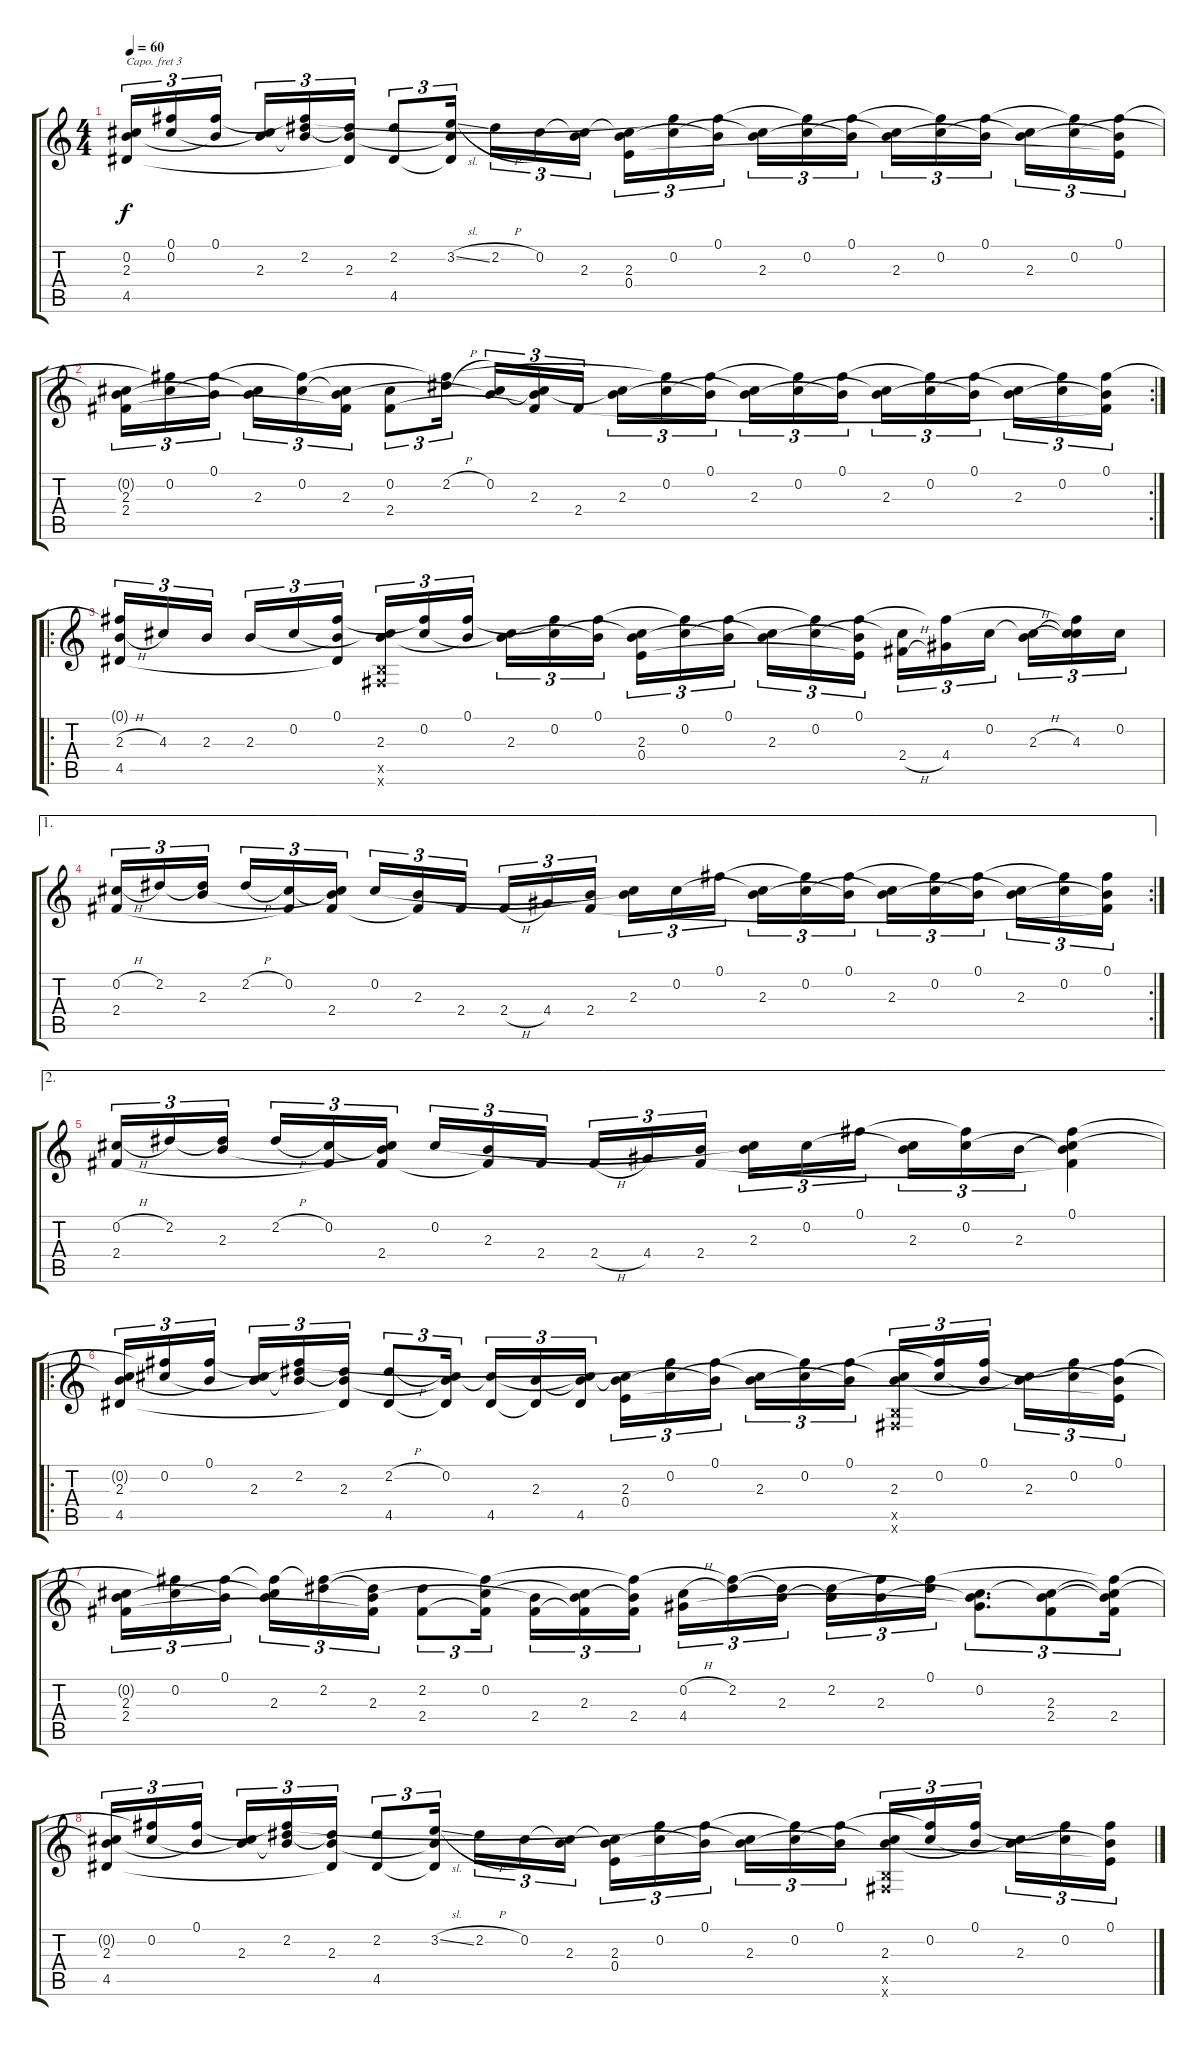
\track "" {instrument acousticguitarsteel}
\staff {score tabs}
\capo 3
\tuning (Eb4 Bb3 Gb3 Db3 Ab2 Eb2) {hide}
\ts (4 4)
\tempo 60
\clef g2
\ks c
(0.2{t} 2.3 4.5).16{tu (3 2) dy f} (0.1{t} 0.2).16{tu (3 2)} (0.1 2.3{t}).16{tu (3 2) beam splitsecondary} (0.2{t} 2.3).16{tu (3 2)} (0.1{t} 2.2 2.3{t}).16{tu (3 2)} (2.2{t} 2.3 4.5{t}).16{tu (3 2)} (2.2 4.5).8{tu (3 2)} (3.2{sl} 2.3{t} 4.5{t}).16{tu (3 2) beam splitsecondary} 2.2{h}.16{tu (3 2)} 0.2.16{tu (3 2)} (0.2{t} 2.3).16{tu (3 2)} (0.2{t} 2.3 0.4).16{tu (3 2)} (0.1{t} 0.2).16{tu (3 2)} (0.1 2.3{t}).16{tu (3 2) beam splitsecondary} (0.2{t} 2.3).16{tu (3 2)} (0.1{t} 0.2).16{tu (3 2)} (0.1 2.3{t}).16{tu (3 2)} (0.2{t} 2.3).16{tu (3 2)} (0.1{t} 0.2).16{tu (3 2)} (0.1 2.3{t}).16{tu (3 2) beam splitsecondary} (0.2{t} 2.3).16{tu (3 2)} (0.1{t} 0.2).16{tu (3 2)} (0.1 2.3{t} 0.4{t}).16{tu (3 2)} |
\rc 2
(0.2{t} 2.3 2.4).16{tu (3 2)} (0.1{t} 0.2).16{tu (3 2)} (0.1 2.3{t}).16{tu (3 2) beam splitsecondary} (0.2{t} 2.3).16{tu (3 2)} (0.1{t} 0.2).16{tu (3 2)} (0.2{t} 2.3 2.4{t}).16{tu (3 2)} (0.2 2.4).8{tu (3 2)} (0.1{t} 2.2{h}).16{tu (3 2) beam splitsecondary} (0.2 2.3{t}).16{tu (3 2)} (0.2{t} 2.3 2.4{t}).16{tu (3 2)} 2.4.16{tu (3 2)} (0.2{t} 2.3).16{tu (3 2)} (0.1{t} 0.2).16{tu (3 2)} (0.1 2.3{t}).16{tu (3 2) beam splitsecondary} (0.2{t} 2.3).16{tu (3 2)} (0.1{t} 0.2).16{tu (3 2)} (0.1 2.3{t}).16{tu (3 2)} (0.2{t} 2.3).16{tu (3 2)} (0.1{t} 0.2).16{tu (3 2)} (0.1 2.3{t}).16{tu (3 2) beam splitsecondary} (0.2{t} 2.3).16{tu (3 2)} (0.1{t} 0.2).16{tu (3 2)} (0.1 2.3{t} 2.4{t}).16{tu (3 2)} |
\ro
(0.1{t} 2.3{h} 4.5).16{tu (3 2)} 4.3.16{tu (3 2)} 2.3.16{tu (3 2) beam splitsecondary} 2.3.16{tu (3 2)} 0.2.16{tu (3 2)} (0.1 2.3{t} 4.5{t}).16{tu (3 2)} (0.2{t} 2.3 0.5{x} 0.6{x}).16{tu (3 2)} (0.1{t} 0.2).16{tu (3 2)} (0.1 2.3{t}).16{tu (3 2) beam splitsecondary} (0.2{t} 2.3).16{tu (3 2)} (0.1{t} 0.2).16{tu (3 2)} (0.1 2.3{t}).16{tu (3 2)} (0.2{t} 2.3 0.4).16{tu (3 2)} (0.1{t} 0.2).16{tu (3 2)} (0.1 2.3{t}).16{tu (3 2) beam splitsecondary} (0.2{t} 2.3).16{tu (3 2)} (0.1{t} 0.2).16{tu (3 2)} (0.1 2.3{t} 0.4{t}).16{tu (3 2)} (0.2{t} 2.4{h}).16{tu (3 2)} (0.1{t} 4.4).16{tu (3 2)} 0.2.16{tu (3 2) beam splitsecondary} (0.2{t} 2.3{h}).16{tu (3 2)} (0.1{t} 0.2{t} 4.3).16{tu (3 2)} 0.2.16{tu (3 2)} |
\ae 1
\rc 2
(0.2{h} 2.4).16{tu (3 2)} 2.2.16{tu (3 2)} (2.2{t} 2.3).16{tu (3 2) beam splitsecondary} 2.2{h}.16{tu (3 2)} (0.2 2.4{t}).16{tu (3 2)} (0.2{t} 2.3{t} 2.4).16{tu (3 2)} 0.2.16{tu (3 2)} (2.3 2.4{t}).16{tu (3 2)} 2.4.16{tu (3 2) beam splitsecondary} 2.4{h}.16{tu (3 2)} 4.4.16{tu (3 2)} (2.3{t} 2.4).16{tu (3 2)} (0.2{t} 2.3).16{tu (3 2)} 0.2.16{tu (3 2)} 0.1.16{tu (3 2) beam splitsecondary} (0.2{t} 2.3).16{tu (3 2)} (0.1{t} 0.2).16{tu (3 2)} (0.1 2.3{t}).16{tu (3 2)} (0.2{t} 2.3).16{tu (3 2)} (0.1{t} 0.2).16{tu (3 2)} (0.1 2.3{t}).16{tu (3 2) beam splitsecondary} (0.2{t} 2.3).16{tu (3 2)} (0.1{t} 0.2).16{tu (3 2)} (0.1 2.3{t} 2.4{t}).16{tu (3 2)} |
\ae 2
(0.2{h} 2.4).16{tu (3 2)} 2.2.16{tu (3 2)} (2.2{t} 2.3).16{tu (3 2) beam splitsecondary} 2.2{h}.16{tu (3 2)} (0.2 2.4{t}).16{tu (3 2)} (0.2{t} 2.3{t} 2.4).16{tu (3 2)} 0.2.16{tu (3 2)} (2.3 2.4{t}).16{tu (3 2)} 2.4.16{tu (3 2) beam splitsecondary} 2.4{h}.16{tu (3 2)} 4.4.16{tu (3 2)} (2.3{t} 2.4).16{tu (3 2)} (0.2{t} 2.3).16{tu (3 2)} 0.2.16{tu (3 2)} 0.1.16{tu (3 2) beam splitsecondary} (0.2{t} 2.3).16{tu (3 2)} (0.1{t} 0.2).16{tu (3 2)} 2.3.16{tu (3 2)} (0.1 0.2{t} 2.3{t} 2.4{t}).4 |
\ro
(0.2{t} 2.3 4.5).16{tu (3 2)} (0.1{t} 0.2).16{tu (3 2)} (0.1 2.3{t}).16{tu (3 2) beam splitsecondary} (0.2{t} 2.3).16{tu (3 2)} (0.1{t} 2.2 2.3{t}).16{tu (3 2)} (2.2{t} 2.3 4.5{t}).16{tu (3 2)} (2.2{h} 4.5).8{tu (3 2)} (0.2 2.3{t} 4.5{t}).16{tu (3 2) beam splitsecondary} (0.2{t} 4.5).16{tu (3 2)} (2.3 4.5{t}).16{tu (3 2)} (0.2{t} 2.3{t} 4.5).16{tu (3 2)} (0.2{t} 2.3 0.4).16{tu (3 2)} (0.1{t} 0.2).16{tu (3 2)} (0.1 2.3{t}).16{tu (3 2) beam splitsecondary} (0.2{t} 2.3).16{tu (3 2)} (0.1{t} 0.2).16{tu (3 2)} (0.1 2.3{t}).16{tu (3 2)} (0.2{t} 2.3 0.5{x} 0.6{x}).16{tu (3 2)} (0.1{t} 0.2).16{tu (3 2)} (0.1 2.3{t}).16{tu (3 2) beam splitsecondary} (0.2{t} 2.3).16{tu (3 2)} (0.1{t} 0.2).16{tu (3 2)} (0.1 2.3{t} 0.4{t}).16{tu (3 2)} |
(0.2{t} 2.3 2.4).16{tu (3 2)} (0.1{t} 0.2).16{tu (3 2)} (0.1 2.3{t}).16{tu (3 2) beam splitsecondary} (0.1{t} 0.2{t} 2.3).16{tu (3 2)} (0.1{t} 2.2).16{tu (3 2)} (2.2{t} 2.3 2.4{t}).16{tu (3 2)} (2.2 2.4).8{tu (3 2)} (0.1{t} 0.2 2.4{t}).16{tu (3 2) beam splitsecondary} (2.3{t} 2.4).16{tu (3 2)} (0.2{t} 2.3 2.4{t}).16{tu (3 2)} (0.1{t} 2.3{t} 2.4).16{tu (3 2)} (0.2{h} 4.4).16{tu (3 2)} (0.1{t} 2.2).16{tu (3 2)} (2.2{t} 2.3).16{tu (3 2) beam splitsecondary} (2.2 2.3{t}).16{tu (3 2)} (0.1{t} 2.3).16{tu (3 2)} (0.1 2.2{t}).16{tu (3 2)} (0.2 2.3{t} 4.4{t}).8{d tu (3 2)} (0.2{t} 2.3 2.4).8{tu (3 2)} (0.1{t} 0.2{t} 2.3{t} 2.4).16{tu (3 2)} |
(0.2{t} 2.3 4.5).16{tu (3 2)} (0.1{t} 0.2).16{tu (3 2)} (0.1 2.3{t}).16{tu (3 2) beam splitsecondary} (0.2{t} 2.3).16{tu (3 2)} (0.1{t} 2.2 2.3{t}).16{tu (3 2)} (2.2{t} 2.3 4.5{t}).16{tu (3 2)} (2.2 4.5).8{tu (3 2)} (3.2{sl} 2.3{t} 4.5{t}).16{tu (3 2) beam splitsecondary} 2.2{h}.16{tu (3 2)} 0.2.16{tu (3 2)} (0.2{t} 2.3).16{tu (3 2)} (0.2{t} 2.3 0.4).16{tu (3 2)} (0.1{t} 0.2).16{tu (3 2)} (0.1 2.3{t}).16{tu (3 2) beam splitsecondary} (0.2{t} 2.3).16{tu (3 2)} (0.1{t} 0.2).16{tu (3 2)} (0.1 2.3{t}).16{tu (3 2)} (0.2{t} 2.3 0.5{x} 0.6{x}).16{tu (3 2)} (0.1{t} 0.2).16{tu (3 2)} (0.1 2.3{t}).16{tu (3 2) beam splitsecondary} (0.2{t} 2.3).16{tu (3 2)} (0.1{t} 0.2).16{tu (3 2)} (0.1 2.3{t} 0.4{t}).16{tu (3 2)}
